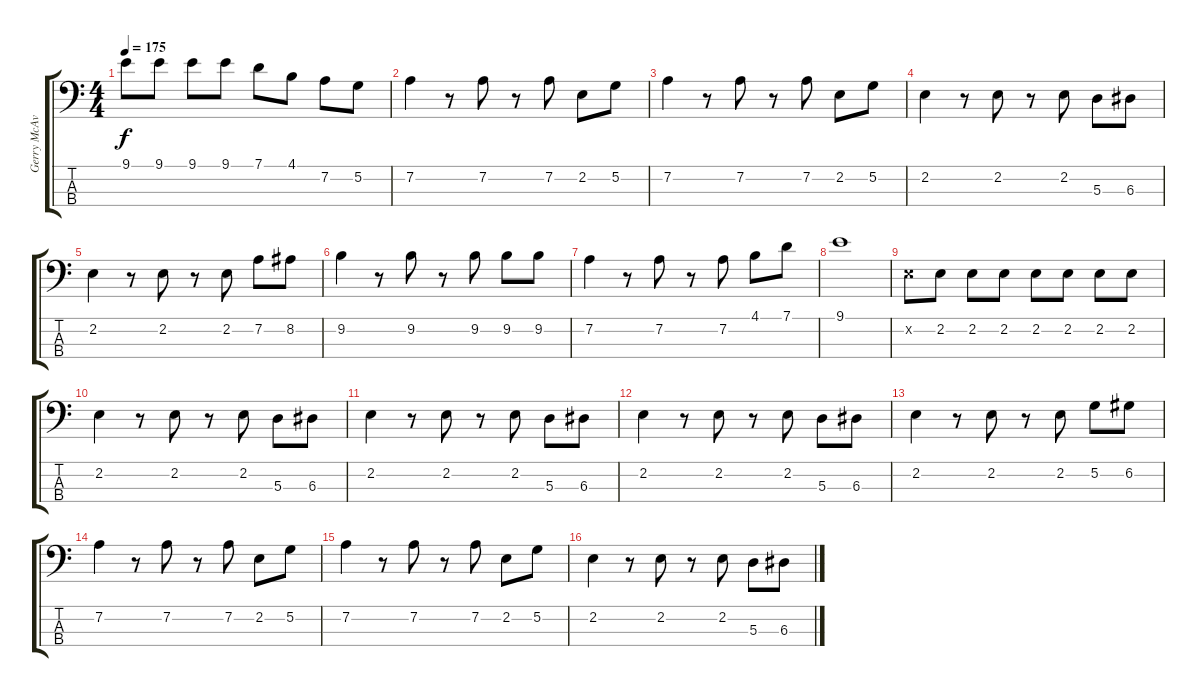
\track ("Gerry McAvoy" "Gerry McAv") {instrument electricbassfinger}
\staff {score tabs}
\tuning (G2 D2 A1 E1) {hide}
\ts (4 4)
\tempo 175
\clef f4
\ks c
9.1.8{dy f} 9.1.8 9.1.8 9.1.8 7.1.8 4.1.8 7.2.8 5.2.8 |
7.2.4 r.8 7.2.8 r.8 7.2.8 2.2.8 5.2.8 |
7.2.4 r.8 7.2.8 r.8 7.2.8 2.2.8 5.2.8 |
2.2.4 r.8 2.2.8 r.8 2.2.8 5.3.8 6.3.8 |
2.2.4 r.8 2.2.8 r.8 2.2.8 7.2.8 8.2.8 |
9.2.4 r.8 9.2.8 r.8 9.2.8 9.2.8 9.2.8 |
7.2.4 r.8 7.2.8 r.8 7.2.8 4.1.8 7.1.8 |
9.1.1 |
2.2{x}.8 2.2.8 2.2.8 2.2.8 2.2.8 2.2.8 2.2.8 2.2.8 |
2.2.4 r.8 2.2.8 r.8 2.2.8 5.3.8 6.3.8 |
2.2.4 r.8 2.2.8 r.8 2.2.8 5.3.8 6.3.8 |
2.2.4 r.8 2.2.8 r.8 2.2.8 5.3.8 6.3.8 |
2.2.4 r.8 2.2.8 r.8 2.2.8 5.2.8 6.2.8 |
7.2.4 r.8 7.2.8 r.8 7.2.8 2.2.8 5.2.8 |
7.2.4 r.8 7.2.8 r.8 7.2.8 2.2.8 5.2.8 |
2.2.4 r.8 2.2.8 r.8 2.2.8 5.3.8 6.3.8
